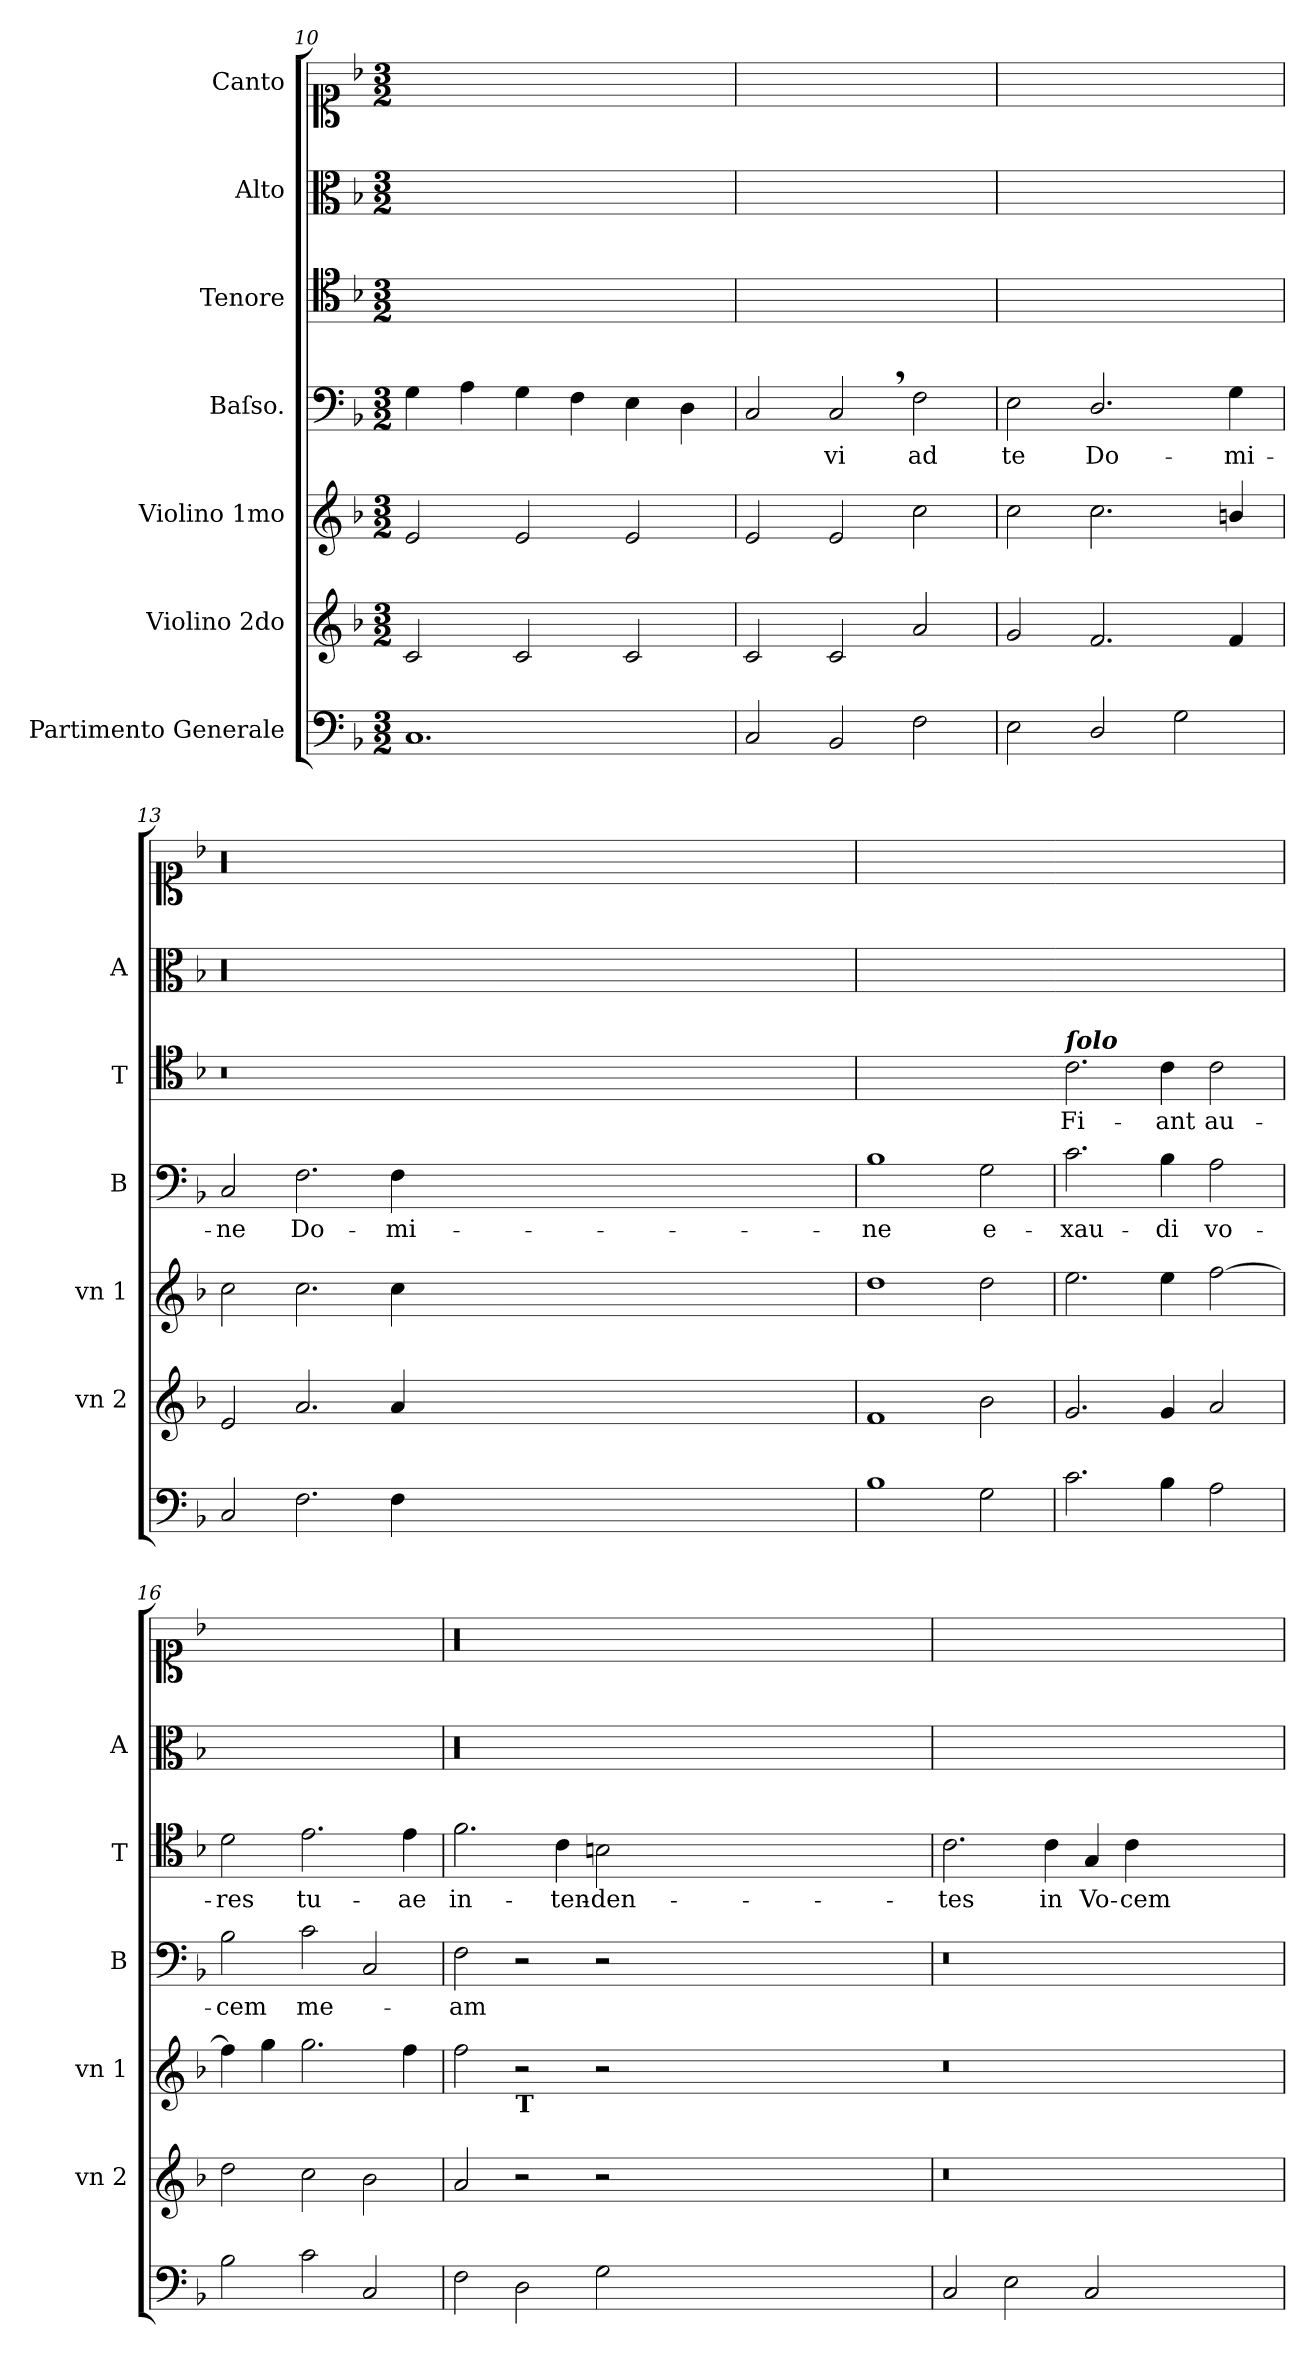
**kern	**kern	**kern	**kern	**text	**kern	**text	**kern	**kern
*part7	*part6	*part5	*part4	*part4	*part3	*part3	*part2	*part1
*staff7	*staff6	*staff5	*staff4	*staff4	*staff3	*staff3	*staff2	*staff1
*I"Partimento Generale	*I"Violino 2do	*I"Violino 1mo	*I"Baſso.	*	*I"Tenore	*	*I"Alto	*I"Canto
*	*I'vn 2	*I'vn 1	*I'B	*	*I'T	*	*I'A	*
*clefF4	*clefG2	*clefG2	*clefF4	*	*clefC4	*	*clefC3	*clefC1
*k[b-]	*k[b-]	*k[b-]	*k[b-]	*	*k[b-]	*	*k[b-]	*k[b-]
*F:	*F:	*F:	*F:	*	*F:	*	*F:	*F:
*M3/2	*M3/2	*M3/2	*M3/2	*	*M3/2	*	*M3/2	*M3/2
=10	=10	=10	=10	=10	=10	=10	=10	=10
1.C	2c/	2e/	4G\	.	1.ryy	.	1.ryy	1.ryy
.	.	.	4A\	.	.	.	.	.
.	2c/	2e/	4G\	.	.	.	.	.
.	.	.	4F\	.	.	.	.	.
.	2c/	2e/	4E\	.	.	.	.	.
.	.	.	4D\	.	.	.	.	.
=11	=11	=11	=11	=11	=11	=11	=11	=11
2C/	2c/	2e/	2C/	.	1.ryy	.	1.ryy	1.ryy
2BB-/	2c/	2e/	2C,</	-vi	.	.	.	.
2F\	2a/	2cc\	2F\	ad	.	.	.	.
=12	=12	=12	=12	=12	=12	=12	=12	=12
2E\	2g/	2cc\	2E\	te	1.ryy	.	1.ryy	1.ryy
2D/	2.f/	2.cc\	2.D/	Do-	.	.	.	.
2G\	.	.	.	.	.	.	.	.
.	4f/	4bn/	4G\	-mi-	.	.	.	.
=13	=13	=13	=13	=13	=13	=13	=13	=13
!	!	!	!	!	!LO:N:vis=0	!	!LO:N:vis=00	!LO:N:vis=00
2C/	2e/	2cc\	2C/	-ne	0.r	.	00.r	00.r
2.F\	2.a/	2.cc\	2.F\	Do-	.	.	.	.
4F\	4a/	4cc\	4F\	-mi-	.	.	.	.
00ryy	00ryy	00ryy	00ryy	.	.	.	.	.
.	.	.	.	.	0.ryy	.	.	.
2ryy	2ryy	2ryy	2ryy	.	.	.	.	.
=14	=14	=14	=14	=14	=14	=14	=14	=14
1B-	1f	1dd	1B-	-ne	1.ryy	.	1.ryy	1.ryy
2G\	2b-\	2dd\	2G\	e-	.	.	.	.
=15	=15	=15	=15	=15	=15-	=15	=15	=15
!	!	!	!	!	!LO:TX:a:Bi:t=ſolo	!	!	!
2.c\	2.g/	2.ee\	2.c\	-xau-	2.c\	Fi-	1.ryy	1.ryy
4B-\	4g/	4ee\	4B-\	-di	4c\	-ant	.	.
2A\	2a/	[2ff\	2A\	vo-	2c\	au-	.	.
=16	=16	=16	=16	=16	=16	=16	=16	=16
2B-\	2dd\	4ff!\]	2B-\	-cem	2d\	-res	1.ryy	1.ryy
.	.	4gg\	.	.	.	.	.	.
2c\	2cc\	2.gg\	2c\	me-	2.e\	tu-	.	.
2C/	2b-\	.	2C/	.	.	.	.	.
.	.	4ff\	.	.	4e\	-ae	.	.
=17	=17	=17	=17	=17	=17	=17	=17	=17
!	!	!	!	!	!	!	!LO:N:vis=00	!LO:N:vis=00
2F\	2a/	2ff\	2F\	-am	2.f\	in-	00.r	00.r
!	!	!LO:TX:b:B:t=T	!	!	!	!	!	!
2D\	2r	2r	2r	.	.	.	.	.
.	.	.	.	.	4c\	-ten-	.	.
2G\	2r	2r	2r	.	2Bn\	-den-	.	.
00ryy	00ryy	00ryy	00ryy	.	00ryy	.	.	.
2ryy	2ryy	2ryy	2ryy	.	2ryy	.	.	.
=18	=18	=18-	=18	=18	=18	=18	=18	=18
!	!LO:N:vis=0	!LO:N:vis=0	!LO:N:vis=0	!	!	!	!	!
2C/	0.r	0.r	0.r	.	2.c\	-tes	0.ryy	0.ryy
2E\	.	.	.	.	.	.	.	.
.	.	.	.	.	4c\	in	.	.
2C/	.	.	.	.	4G/	Vo-	.	.
.	.	.	.	.	4c\	-cem	.	.
1.ryy	.	.	.	.	1.ryy	.	.	.
=	=	=	=	=	=	=	=	=
*-	*-	*-	*-	*-	*-	*-	*-	*-
